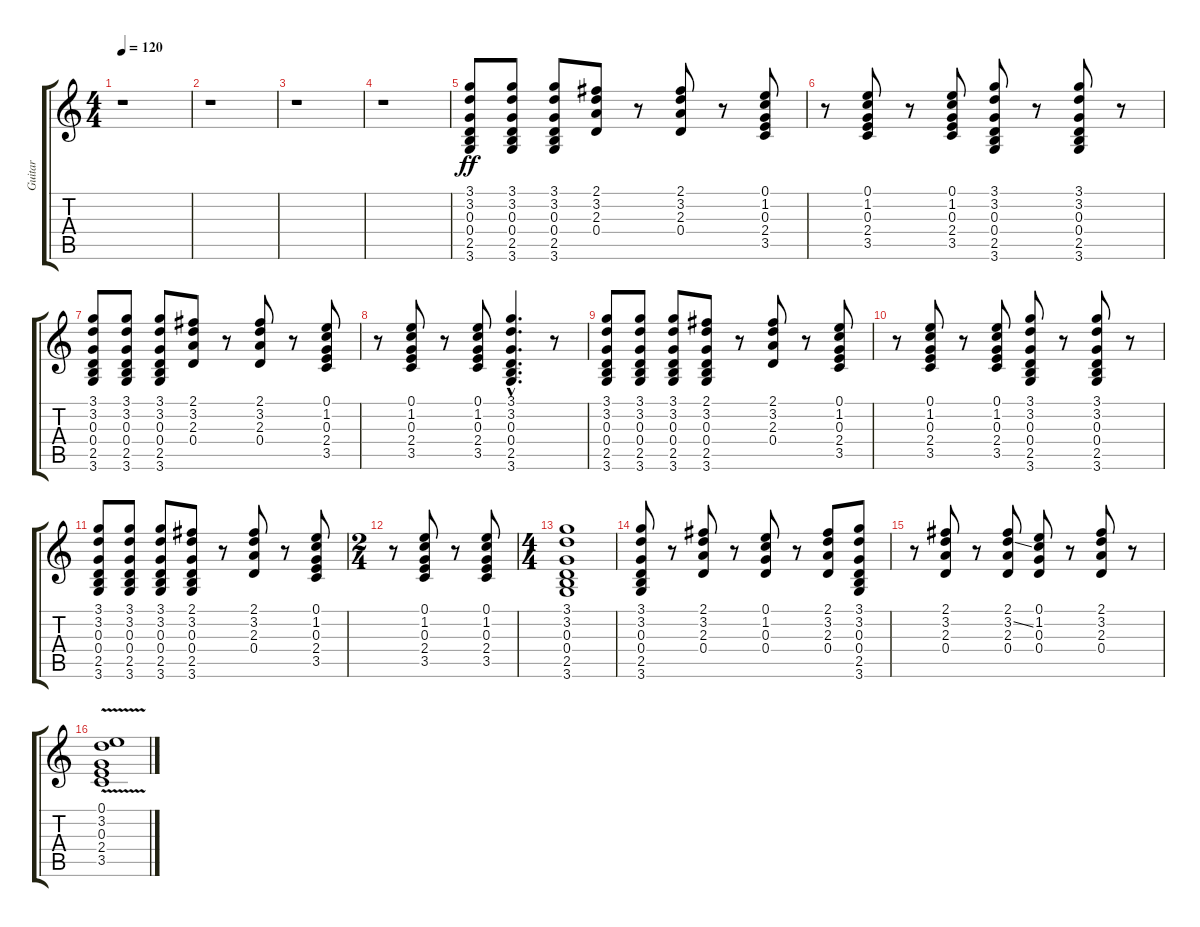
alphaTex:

\track ("Guitar" "Guitar") {instrument distortionguitar}
\staff {score tabs}
\tuning (E4 B3 G3 D3 A2 E2) {hide}
\ts (4 4)
\tempo 120
\clef g2
\ks c
r.1{dy ff} |
r.1 |
r.1 |
r.1 |
(3.1 3.2 0.3 0.4 2.5 3.6).8 (3.1 3.2 0.3 0.4 2.5 3.6).8 (3.1 3.2 0.3 0.4 2.5 3.6).8 (2.1 3.2 2.3 0.4).8 r.8 (2.1 3.2 2.3 0.4).8 r.8 (0.1 1.2 0.3 2.4 3.5).8 |
r.8 (0.1 1.2 0.3 2.4 3.5).8 r.8 (0.1 1.2 0.3 2.4 3.5).8 (3.1 3.2 0.3 0.4 2.5 3.6).8 r.8 (3.1 3.2 0.3 0.4 2.5 3.6).8 r.8 |
(3.1 3.2 0.3 0.4 2.5 3.6).8 (3.1 3.2 0.3 0.4 2.5 3.6).8 (3.1 3.2 0.3 0.4 2.5 3.6).8 (2.1 3.2 2.3 0.4).8 r.8 (2.1 3.2 2.3 0.4).8 r.8 (0.1 1.2 0.3 2.4 3.5).8 |
r.8 (0.1 1.2 0.3 2.4 3.5).8 r.8 (0.1 1.2 0.3 2.4 3.5).8 (3.1{hac} 3.2{hac} 0.3{hac} 0.4{hac} 2.5{hac} 3.6{hac}).4{d} r.8 |
(3.1 3.2 0.3 0.4 2.5 3.6).8 (3.1 3.2 0.3 0.4 2.5 3.6).8 (3.1 3.2 0.3 0.4 2.5 3.6).8 (2.1 3.2 0.3 0.4 2.5 3.6).8 r.8 (2.1 3.2 2.3 0.4).8 r.8 (0.1 1.2 0.3 2.4 3.5).8 |
r.8 (0.1 1.2 0.3 2.4 3.5).8 r.8 (0.1 1.2 0.3 2.4 3.5).8 (3.1 3.2 0.3 0.4 2.5 3.6).8 r.8 (3.1 3.2 0.3 0.4 2.5 3.6).8 r.8 |
(3.1 3.2 0.3 0.4 2.5 3.6).8 (3.1 3.2 0.3 0.4 2.5 3.6).8 (3.1 3.2 0.3 0.4 2.5 3.6).8 (2.1 3.2 0.3 0.4 2.5 3.6).8 r.8 (2.1 3.2 2.3 0.4).8 r.8 (0.1 1.2 0.3 2.4 3.5).8 |
\ts (2 4)
r.8 (0.1 1.2 0.3 2.4 3.5).8 r.8 (0.1 1.2 0.3 2.4 3.5).8 |
\ts (4 4)
(3.1 3.2 0.3 0.4 2.5 3.6).1 |
(3.1 3.2 0.3 0.4 2.5 3.6).8 r.8 (2.1 3.2 2.3 0.4).8 r.8 (0.1 1.2 0.3 0.4).8 r.8 (2.1 3.2 2.3 0.4).8 (3.1 3.2 0.3 0.4 2.5 3.6).8 |
r.8 (2.1 3.2 2.3 0.4).8 r.8 (2.1 3.2{ss} 2.3 0.4).8 (0.1 1.2 0.3 0.4).8 r.8 (2.1 3.2 2.3 0.4).8 r.8 |
(0.1{v} 3.2{v} 0.3{v} 2.4{v} 3.5{v}).1
